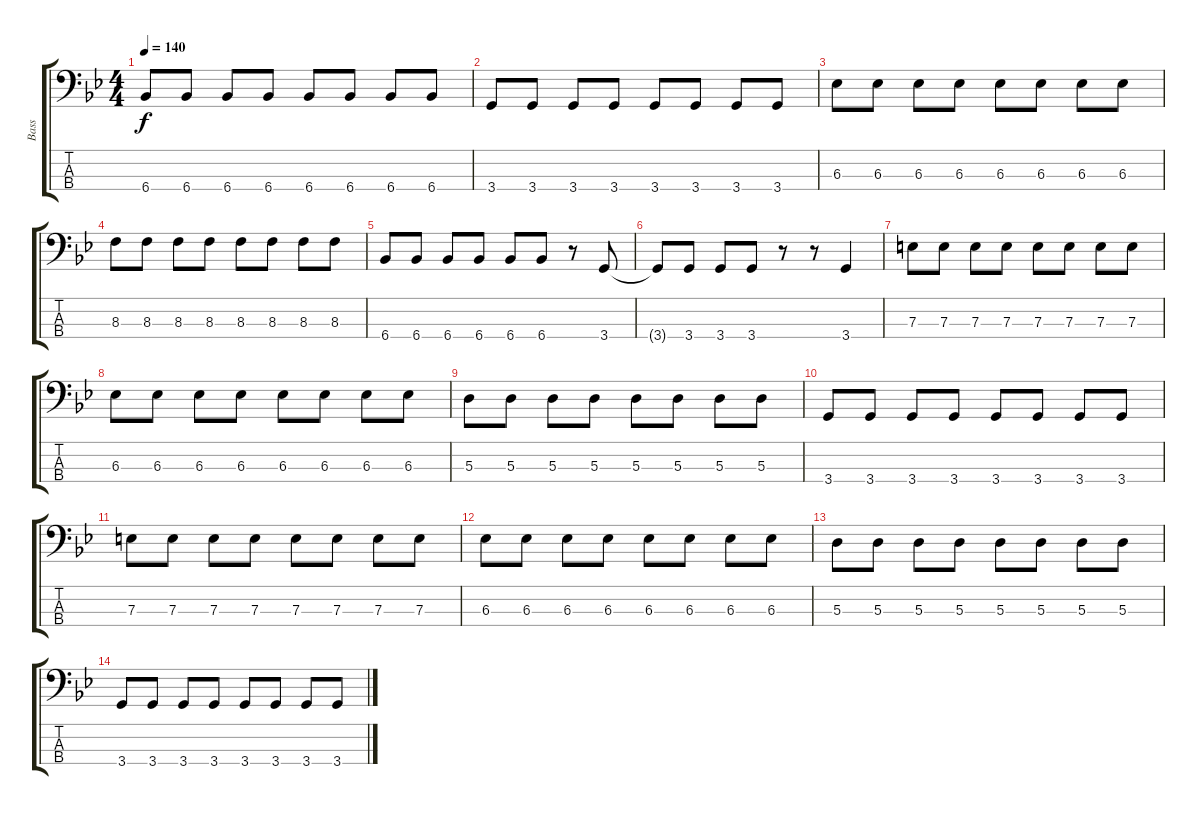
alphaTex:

\track ("Bass" "Bass") {instrument electricbassfinger}
\staff {score tabs}
\tuning (G2 D2 A1 E1) {hide}
\ts (4 4)
\tempo 140
\clef f4
\ks bb
6.4.8{dy f} 6.4.8 6.4.8 6.4.8 6.4.8 6.4.8 6.4.8 6.4.8 |
3.4.8 3.4.8 3.4.8 3.4.8 3.4.8 3.4.8 3.4.8 3.4.8 |
6.3.8 6.3.8 6.3.8 6.3.8 6.3.8 6.3.8 6.3.8 6.3.8 |
8.3.8 8.3.8 8.3.8 8.3.8 8.3.8 8.3.8 8.3.8 8.3.8 |
6.4.8 6.4.8 6.4.8 6.4.8 6.4.8 6.4.8 r.8 3.4.8 |
3.4{t}.8 3.4.8 3.4.8 3.4.8 r.8 r.8 3.4.4 |
7.3.8 7.3.8 7.3.8 7.3.8 7.3.8 7.3.8 7.3.8 7.3.8 |
6.3.8 6.3.8 6.3.8 6.3.8 6.3.8 6.3.8 6.3.8 6.3.8 |
5.3.8 5.3.8 5.3.8 5.3.8 5.3.8 5.3.8 5.3.8 5.3.8 |
3.4.8 3.4.8 3.4.8 3.4.8 3.4.8 3.4.8 3.4.8 3.4.8 |
7.3.8 7.3.8 7.3.8 7.3.8 7.3.8 7.3.8 7.3.8 7.3.8 |
6.3.8 6.3.8 6.3.8 6.3.8 6.3.8 6.3.8 6.3.8 6.3.8 |
5.3.8 5.3.8 5.3.8 5.3.8 5.3.8 5.3.8 5.3.8 5.3.8 |
3.4.8 3.4.8 3.4.8 3.4.8 3.4.8 3.4.8 3.4.8 3.4.8
